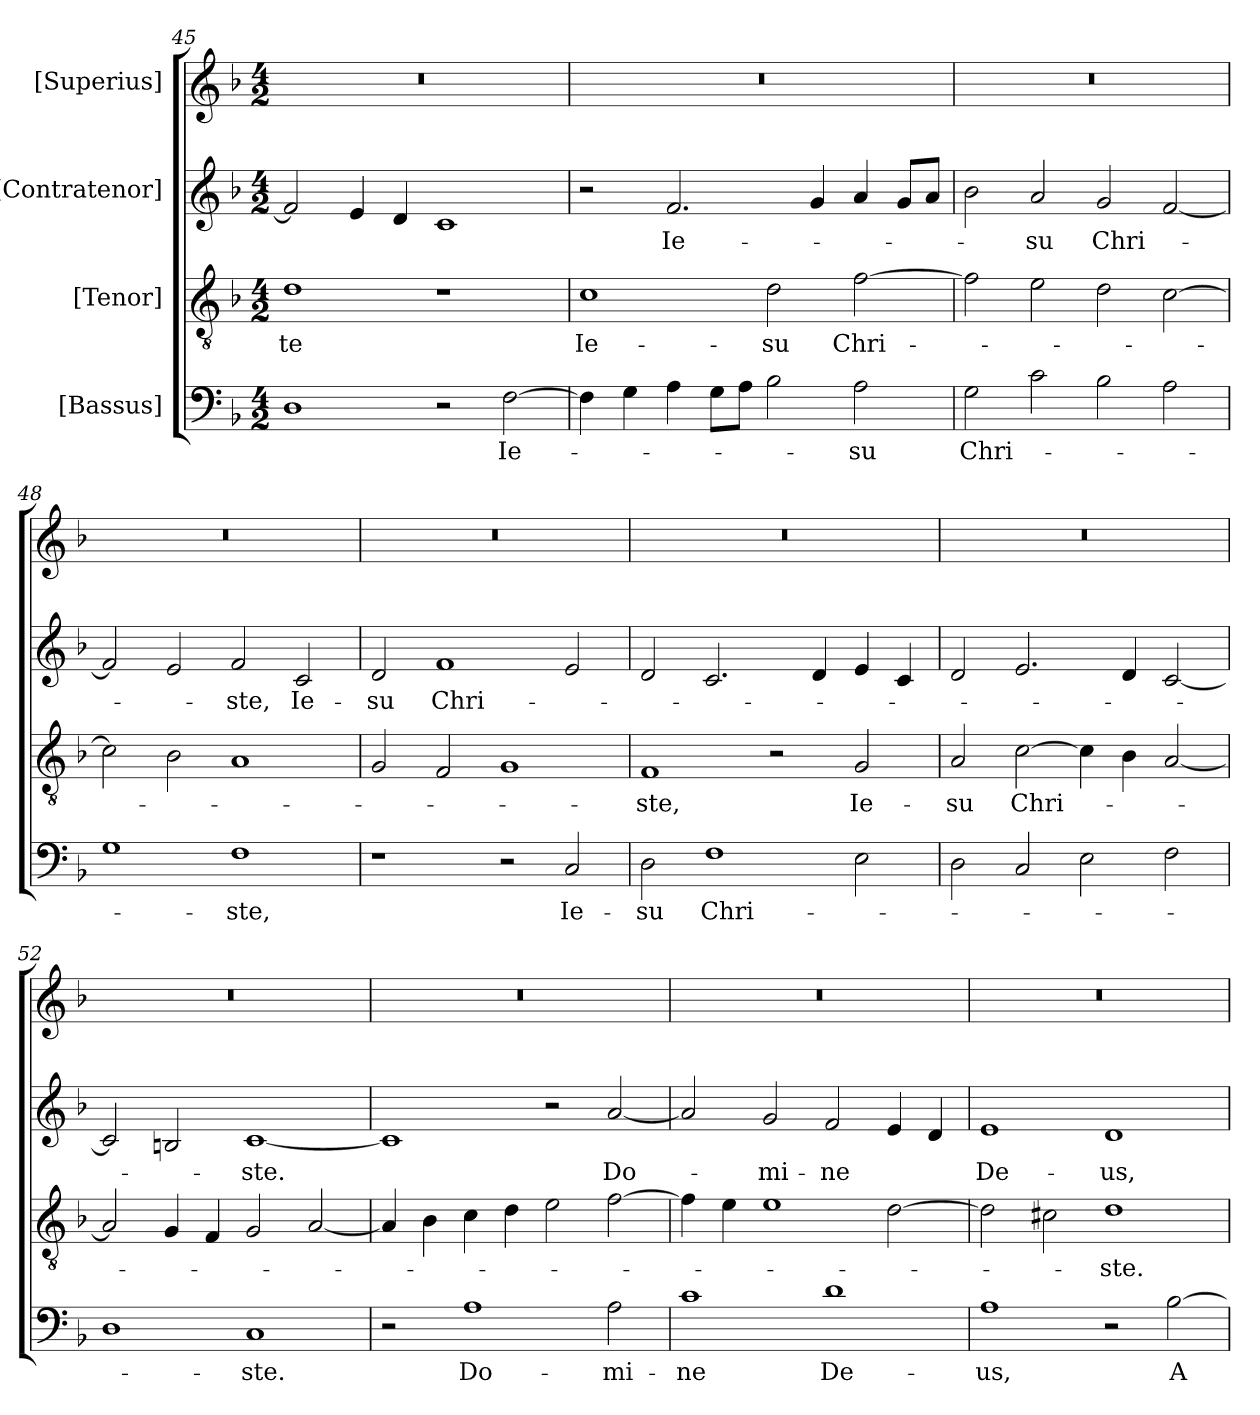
**kern	**text	**kern	**text	**kern	**text	**kern
*part4	*part4	*part3	*part3	*part2	*part2	*part1
*staff4	*staff4	*staff3	*staff3	*staff2	*staff2	*staff1
*I"[Bassus]	*	*I"[Tenor]	*	*I"[Contratenor]	*	*I"[Superius]
*clefF4	*	*clefGv2	*	*clefG2	*	*clefG2
*k[b-]	*	*k[b-]	*	*k[b-]	*	*k[b-]
*M4/2	*	*M4/2	*	*M4/2	*	*M4/2
=45	=45	=45	=45	=45	=45	=45
1D\	.	1d\	-te	2f/]	.	0r
.	.	.	.	4e/	.	.
.	.	.	.	4d/	.	.
2r	.	1r	.	1c/	.	.
[2F\	Ie-	.	.	.	.	.
=46	=46	=46	=46	=46	=46	=46
4F\]	.	1c\	Ie-	2r	.	0r
4G\	.	.	.	.	.	.
4A\	.	.	.	2.f/	Ie-	.
8G\L	.	.	.	.	.	.
8A\J	.	.	.	.	.	.
2B-\	.	2d\	-su	.	.	.
.	.	.	.	4g/	.	.
2A\	-su	[2f\	Chri-	4a/	.	.
.	.	.	.	8g/L	.	.
.	.	.	.	8a/J	.	.
=47	=47	=47	=47	=47	=47	=47
2G\	Chri-	2f\]	.	2b-\	.	0r
2c\	.	2e\	.	2a/	-su	.
2B-\	.	2d\	.	2g/	Chri-	.
2A\	.	[2c\	.	[2f/	.	.
=48	=48	=48	=48	=48	=48	=48
1G\	.	2c\]	.	2f/]	.	0r
.	.	2B-\	.	2e/	.	.
1F\	-ste,	1A/	.	2f/	-ste,	.
.	.	.	.	2c/	Ie-	.
=49	=49	=49	=49	=49	=49	=49
1r	.	2G/	.	2d/	-su	0r
.	.	2F/	.	1f/	Chri-	.
2r	.	1G/	.	.	.	.
2C/	Ie-	.	.	2e/	.	.
=50	=50	=50	=50	=50	=50	=50
2D\	-su	1F/	-ste,	2d/	.	0r
1F\	Chri-	.	.	2.c/	.	.
.	.	2r	.	.	.	.
.	.	.	.	4d/	.	.
2E\	.	2G/	Ie-	4e/	.	.
.	.	.	.	4c/	.	.
=51	=51	=51	=51	=51	=51	=51
2D\	.	2A/	-su	2d/	.	0r
2C/	.	[2c\	Chri-	2.e/	.	.
2E\	.	4c\]	.	.	.	.
.	.	4B-\	.	4d/	.	.
2F\	.	[2A/	.	[2c/	.	.
=52	=52	=52	=52	=52	=52	=52
1D\	.	2A/]	.	2c/]	.	0r
.	.	4G/	.	2Bn/	.	.
.	.	4F/	.	.	.	.
1C/	-ste.	2G/	.	[1c/	-ste.	.
.	.	[2A/	.	.	.	.
=53	=53	=53	=53	=53	=53	=53
2r	.	4A/]	.	1c/]	.	0r
.	.	4B-\	.	.	.	.
1A\	Do-	4c\	.	.	.	.
.	.	4d\	.	.	.	.
.	.	2e\	.	2r	.	.
2A\	-mi-	[2f\	.	[2a/	Do-	.
=54	=54	=54	=54	=54	=54	=54
1c\	-ne	4f\]	.	2a/]	.	0r
.	.	4e\	.	.	.	.
.	.	1e\	.	2g/	-mi-	.
1d\	De-	.	.	2f/	-ne	.
.	.	[2d\	.	4e/	.	.
.	.	.	.	4d/	.	.
=55	=55	=55	=55	=55	=55	=55
1A\	-us,	2d\]	.	1e/	De-	0r
.	.	2c#X\	.	.	.	.
2r	.	1d\	-ste.	1d/	-us,	.
[2B-\	A-	.	.	.	.	.
=	=	=	=	=	=	=
*-	*-	*-	*-	*-	*-	*-
